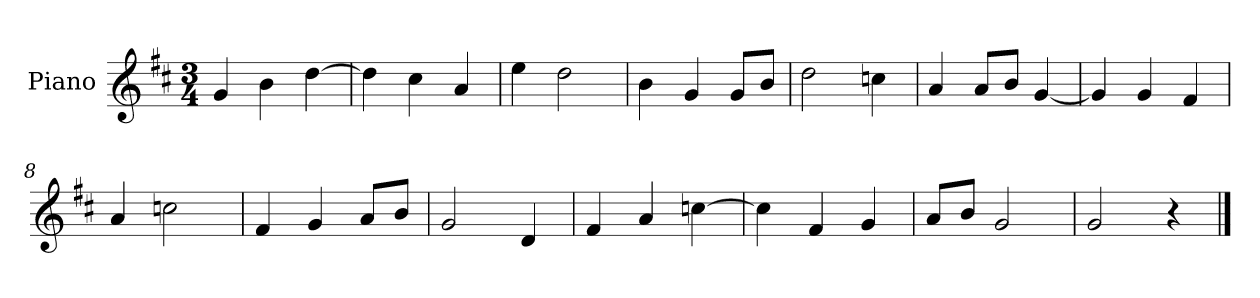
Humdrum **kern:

**kern
*part1
*staff1
*I"Piano
*I'P-no
*clefG2
*k[f#c#]
*M3/4
*MM173
=1
4g/
4b\
[4dd\
=2
4dd\]
4cc#\
4a/
=3
4ee\
2dd\
=4
4b\
4g/
8g/L
8b/J
=5
2dd\
4ccn\
=6
4a/
8a/L
8b/J
[4g/
=7
4g/]
4g/
4f#/
=8
4a/
2ccn\
=9
4f#/
4g/
8a/L
8b/J
=10
2g/
4d/
!!LO:LB:g=z
=11
4f#/
4a/
[4ccn\
=12
4cc\]
4f#/
4g/
=13
8a/L
8b/J
2g/
=14
2g/
4r
==
*-
